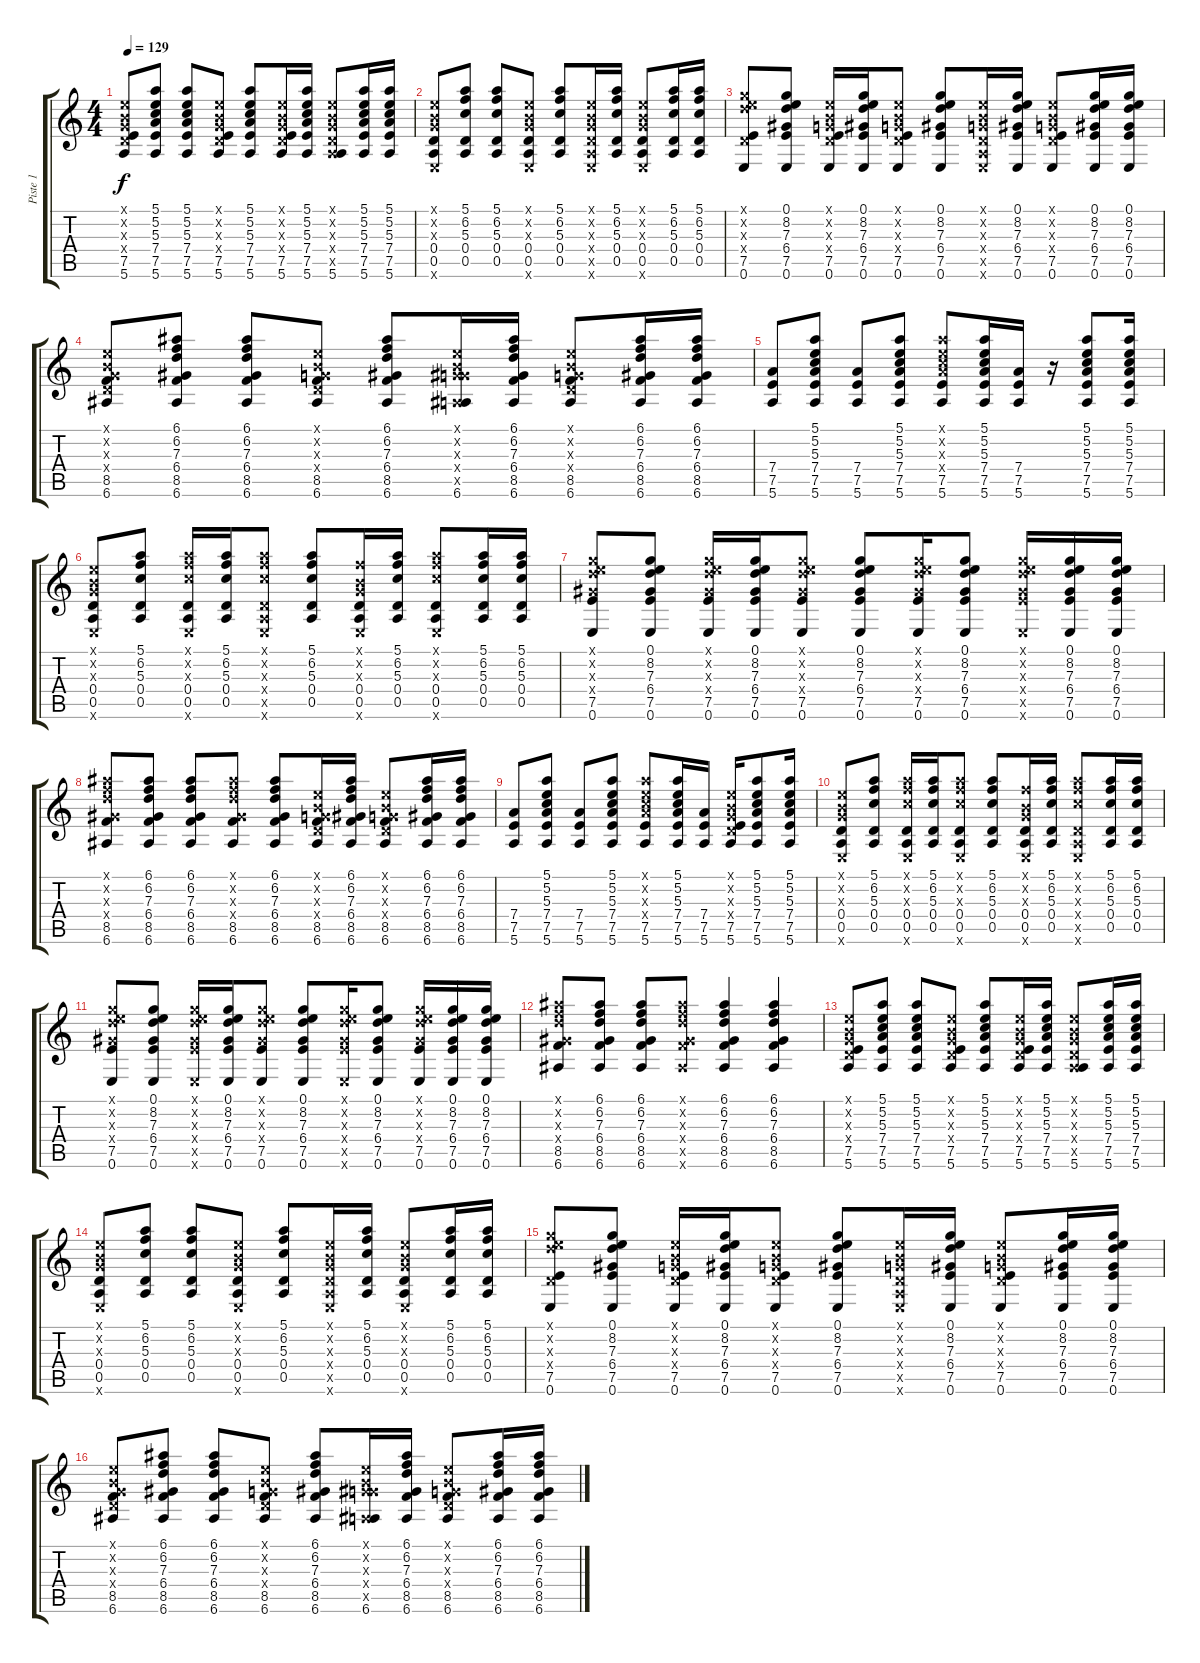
\track ("Piste 1" "Piste 1") {instrument acousticguitarnylon}
\staff {score tabs}
\tuning (E4 B3 G3 D3 A2 E2) {hide}
\ts (4 4)
\tempo 129
\clef g2
\ks c
(0.1{x} 0.2{x} 0.3{x} 0.4{x} 7.5 5.6).8{dy f} (5.1 5.2 5.3 7.4 7.5 5.6).8 (5.1 5.2 5.3 7.4 7.5 5.6).8 (0.1{x} 0.2{x} 0.3{x} 0.4{x} 7.5 5.6).8 (5.1 5.2 5.3 7.4 7.5 5.6).8 (0.1{x} 0.2{x} 0.3{x} 0.4{x} 7.5 5.6).16 (5.1 5.2 5.3 7.4 7.5 5.6).16 (0.1{x} 0.2{x} 0.3{x} 0.4{x} 0.5{x} 5.6).8 (5.1 5.2 5.3 7.4 7.5 5.6).16 (5.1 5.2 5.3 7.4 7.5 5.6).16 |
(0.1{x} 0.2{x} 0.3{x} 0.4 0.5 0.6{x}).8 (5.1 6.2 5.3 0.4 0.5).8 (5.1 6.2 5.3 0.4 0.5).8 (0.1{x} 0.2{x} 0.3{x} 0.4 0.5 0.6{x}).8 (5.1 6.2 5.3 0.4 0.5).8 (0.1{x} 0.2{x} 0.3{x} 0.4{x} 0.5{x} 0.6{x}).16 (5.1 6.2 5.3 0.4 0.5).16 (0.1{x} 0.2{x} 0.3{x} 0.4 0.5 0.6{x}).8 (5.1 6.2 5.3 0.4 0.5).16 (5.1 6.2 5.3 0.4 0.5).16 |
(0.1{x} 8.2{x} 7.3{x} 0.4{x} 7.5 0.6).8 (0.1 8.2 7.3 6.4 7.5 0.6).8 (0.1{x} 0.2{x} 0.3{x} 0.4{x} 7.5 0.6).16 (0.1 8.2 7.3 6.4 7.5 0.6).16 (0.1{x} 0.2{x} 0.3{x} 0.4{x} 7.5 0.6).8 (0.1 8.2 7.3 6.4 7.5 0.6).8 (0.1{x} 0.2{x} 0.3{x} 0.4{x} 0.5{x} 0.6{x}).16 (0.1 8.2 7.3 6.4 7.5 0.6).16 (0.1{x} 0.2{x} 0.3{x} 0.4{x} 7.5 0.6).8 (0.1 8.2 7.3 6.4 7.5 0.6).16 (0.1 8.2 7.3 6.4 7.5 0.6).16 |
(0.1{x} 0.2{x} 0.3{x} 0.4{x} 8.5 6.6).8 (6.1 6.2 7.3 6.4 8.5 6.6).8 (6.1 6.2 7.3 6.4 8.5 6.6).8 (0.1{x} 0.2{x} 0.3{x} 0.4{x} 8.5 6.6).8 (6.1 6.2 7.3 6.4 8.5 6.6).8 (0.1{x} 0.2{x} 0.3{x} 6.4{x} 0.5{x} 6.6).16 (6.1 6.2 7.3 6.4 8.5 6.6).16 (0.1{x} 0.2{x} 0.3{x} 0.4{x} 8.5 6.6).8 (6.1 6.2 7.3 6.4 8.5 6.6).16 (6.1 6.2 7.3 6.4 8.5 6.6).16 |
(7.4 7.5 5.6).8 (5.1 5.2 5.3 7.4 7.5 5.6).8 (7.4 7.5 5.6).8 (5.1 5.2 5.3 7.4 7.5 5.6).8 (5.1{x} 5.2{x} 5.3{x} 7.4{x} 7.5 5.6).8 (5.1 5.2 5.3 7.4 7.5 5.6).16 (7.4 7.5 5.6).16 r.16 (5.1 5.2 5.3 7.4 7.5 5.6).8 (5.1 5.2 5.3 7.4 7.5 5.6).16 |
(0.1{x} 0.2{x} 0.3{x} 0.4 0.5 0.6{x}).8 (5.1 6.2 5.3 0.4 0.5).8 (5.1{x} 6.2{x} 5.3{x} 0.4 0.5 0.6{x}).16 (5.1 6.2 5.3 0.4 0.5).16 (5.1{x} 6.2{x} 5.3{x} 0.4{x} 0.5{x} 0.6{x}).8 (5.1 6.2 5.3 0.4 0.5).8 (1.1{x} 0.2{x} 0.3{x} 0.4 0.5 0.6{x}).16 (5.1 6.2 5.3 0.4 0.5).16 (5.1{x} 6.2{x} 5.3{x} 0.4 0.5 0.6{x}).8 (5.1 6.2 5.3 0.4 0.5).16 (5.1 6.2 5.3 0.4 0.5).16 |
(0.1{x} 8.2{x} 7.3{x} 6.4{x} 7.5 0.6).8 (0.1 8.2 7.3 6.4 7.5 0.6).8 (0.1{x} 8.2{x} 7.3{x} 6.4{x} 7.5 0.6).16 (0.1 8.2 7.3 6.4 7.5 0.6).16 (0.1{x} 8.2{x} 7.3{x} 6.4{x} 7.5 0.6).8 (0.1 8.2 7.3 6.4 7.5 0.6).8 (0.1{x} 8.2{x} 7.3{x} 6.4{x} 7.5 0.6).16 (0.1 8.2 7.3 6.4 7.5 0.6).8 (0.1{x} 8.2{x} 7.3{x} 6.4{x} 7.5{x} 0.6{x}).16 (0.1 8.2 7.3 6.4 7.5 0.6).16 (0.1 8.2 7.3 6.4 7.5 0.6).16 |
(6.1{x} 6.2{x} 7.3{x} 6.4{x} 8.5 6.6).8 (6.1 6.2 7.3 6.4 8.5 6.6).8 (6.1 6.2 7.3 6.4 8.5 6.6).8 (6.1{x} 6.2{x} 7.3{x} 6.4{x} 8.5 6.6).8 (6.1 6.2 7.3 6.4 8.5 6.6).8 (0.1{x} 0.2{x} 0.3{x} 0.4{x} 8.5 6.6).16 (6.1 6.2 7.3 6.4 8.5 6.6).16 (0.1{x} 0.2{x} 0.3{x} 0.4{x} 8.5 6.6).8 (6.1 6.2 7.3 6.4 8.5 6.6).16 (6.1 6.2 7.3 6.4 8.5 6.6).16 |
(7.4 7.5 5.6).8 (5.1 5.2 5.3 7.4 7.5 5.6).8 (7.4 7.5 5.6).8 (5.1 5.2 5.3 7.4 7.5 5.6).8 (5.1{x} 5.2{x} 5.3{x} 7.4{x} 7.5 5.6).8 (5.1 5.2 5.3 7.4 7.5 5.6).16 (7.4 7.5 5.6).16 (0.1{x} 0.2{x} 0.3{x} 0.4{x} 7.5 5.6).16 (5.1 5.2 5.3 7.4 7.5 5.6).8 (5.1 5.2 5.3 7.4 7.5 5.6).16 |
(0.1{x} 0.2{x} 0.3{x} 0.4 0.5 0.6{x}).8 (5.1 6.2 5.3 0.4 0.5).8 (5.1{x} 6.2{x} 5.3{x} 0.4 0.5 0.6{x}).16 (5.1 6.2 5.3 0.4 0.5).16 (5.1{x} 6.2{x} 5.3{x} 0.4 0.5 0.6{x}).8 (5.1 6.2 5.3 0.4 0.5).8 (1.1{x} 0.2{x} 0.3{x} 0.4 0.5 0.6{x}).16 (5.1 6.2 5.3 0.4 0.5).16 (5.1{x} 6.2{x} 5.3{x} 0.4{x} 0.5{x} 0.6{x}).8 (5.1 6.2 5.3 0.4 0.5).16 (5.1 6.2 5.3 0.4 0.5).16 |
(0.1{x} 8.2{x} 7.3{x} 6.4{x} 7.5 0.6).8 (0.1 8.2 7.3 6.4 7.5 0.6).8 (0.1{x} 8.2{x} 7.3{x} 6.4{x} 7.5{x} 0.6{x}).16 (0.1 8.2 7.3 6.4 7.5 0.6).16 (0.1{x} 8.2{x} 7.3{x} 6.4{x} 7.5 0.6).8 (0.1 8.2 7.3 6.4 7.5 0.6).8 (0.1{x} 8.2{x} 7.3{x} 6.4{x} 7.5{x} 0.6{x}).16 (0.1 8.2 7.3 6.4 7.5 0.6).8 (0.1{x} 8.2{x} 7.3{x} 6.4{x} 7.5 0.6).16 (0.1 8.2 7.3 6.4 7.5 0.6).16 (0.1 8.2 7.3 6.4 7.5 0.6).16 |
(6.1{x} 6.2{x} 7.3{x} 6.4{x} 8.5 6.6).8 (6.1 6.2 7.3 6.4 8.5 6.6).8 (6.1 6.2 7.3 6.4 8.5 6.6).8 (6.1{x} 6.2{x} 7.3{x} 6.4{x} 8.5{x} 6.6{x}).8 (6.1 6.2 7.3 6.4 8.5 6.6).4 (6.1 6.2 7.3 6.4 8.5 6.6).4 |
(0.1{x} 0.2{x} 0.3{x} 0.4{x} 7.5 5.6).8 (5.1 5.2 5.3 7.4 7.5 5.6).8 (5.1 5.2 5.3 7.4 7.5 5.6).8 (0.1{x} 0.2{x} 0.3{x} 0.4{x} 7.5 5.6).8 (5.1 5.2 5.3 7.4 7.5 5.6).8 (0.1{x} 0.2{x} 0.3{x} 0.4{x} 7.5 5.6).16 (5.1 5.2 5.3 7.4 7.5 5.6).16 (0.1{x} 0.2{x} 0.3{x} 0.4{x} 0.5{x} 5.6).8 (5.1 5.2 5.3 7.4 7.5 5.6).16 (5.1 5.2 5.3 7.4 7.5 5.6).16 |
(0.1{x} 0.2{x} 0.3{x} 0.4 0.5 0.6{x}).8 (5.1 6.2 5.3 0.4 0.5).8 (5.1 6.2 5.3 0.4 0.5).8 (0.1{x} 0.2{x} 0.3{x} 0.4 0.5 0.6{x}).8 (5.1 6.2 5.3 0.4 0.5).8 (0.1{x} 0.2{x} 0.3{x} 0.4{x} 0.5{x} 0.6{x}).16 (5.1 6.2 5.3 0.4 0.5).16 (0.1{x} 0.2{x} 0.3{x} 0.4 0.5 0.6{x}).8 (5.1 6.2 5.3 0.4 0.5).16 (5.1 6.2 5.3 0.4 0.5).16 |
(0.1{x} 8.2{x} 7.3{x} 0.4{x} 7.5 0.6).8 (0.1 8.2 7.3 6.4 7.5 0.6).8 (0.1{x} 0.2{x} 0.3{x} 0.4{x} 7.5 0.6).16 (0.1 8.2 7.3 6.4 7.5 0.6).16 (0.1{x} 0.2{x} 0.3{x} 0.4{x} 7.5 0.6).8 (0.1 8.2 7.3 6.4 7.5 0.6).8 (0.1{x} 0.2{x} 0.3{x} 0.4{x} 0.5{x} 0.6{x}).16 (0.1 8.2 7.3 6.4 7.5 0.6).16 (0.1{x} 0.2{x} 0.3{x} 0.4{x} 7.5 0.6).8 (0.1 8.2 7.3 6.4 7.5 0.6).16 (0.1 8.2 7.3 6.4 7.5 0.6).16 |
(0.1{x} 0.2{x} 0.3{x} 0.4{x} 8.5 6.6).8 (6.1 6.2 7.3 6.4 8.5 6.6).8 (6.1 6.2 7.3 6.4 8.5 6.6).8 (0.1{x} 0.2{x} 0.3{x} 0.4{x} 8.5 6.6).8 (6.1 6.2 7.3 6.4 8.5 6.6).8 (0.1{x} 0.2{x} 0.3{x} 6.4{x} 0.5{x} 6.6).16 (6.1 6.2 7.3 6.4 8.5 6.6).16 (0.1{x} 0.2{x} 0.3{x} 0.4{x} 8.5 6.6).8 (6.1 6.2 7.3 6.4 8.5 6.6).16 (6.1 6.2 7.3 6.4 8.5 6.6).16
